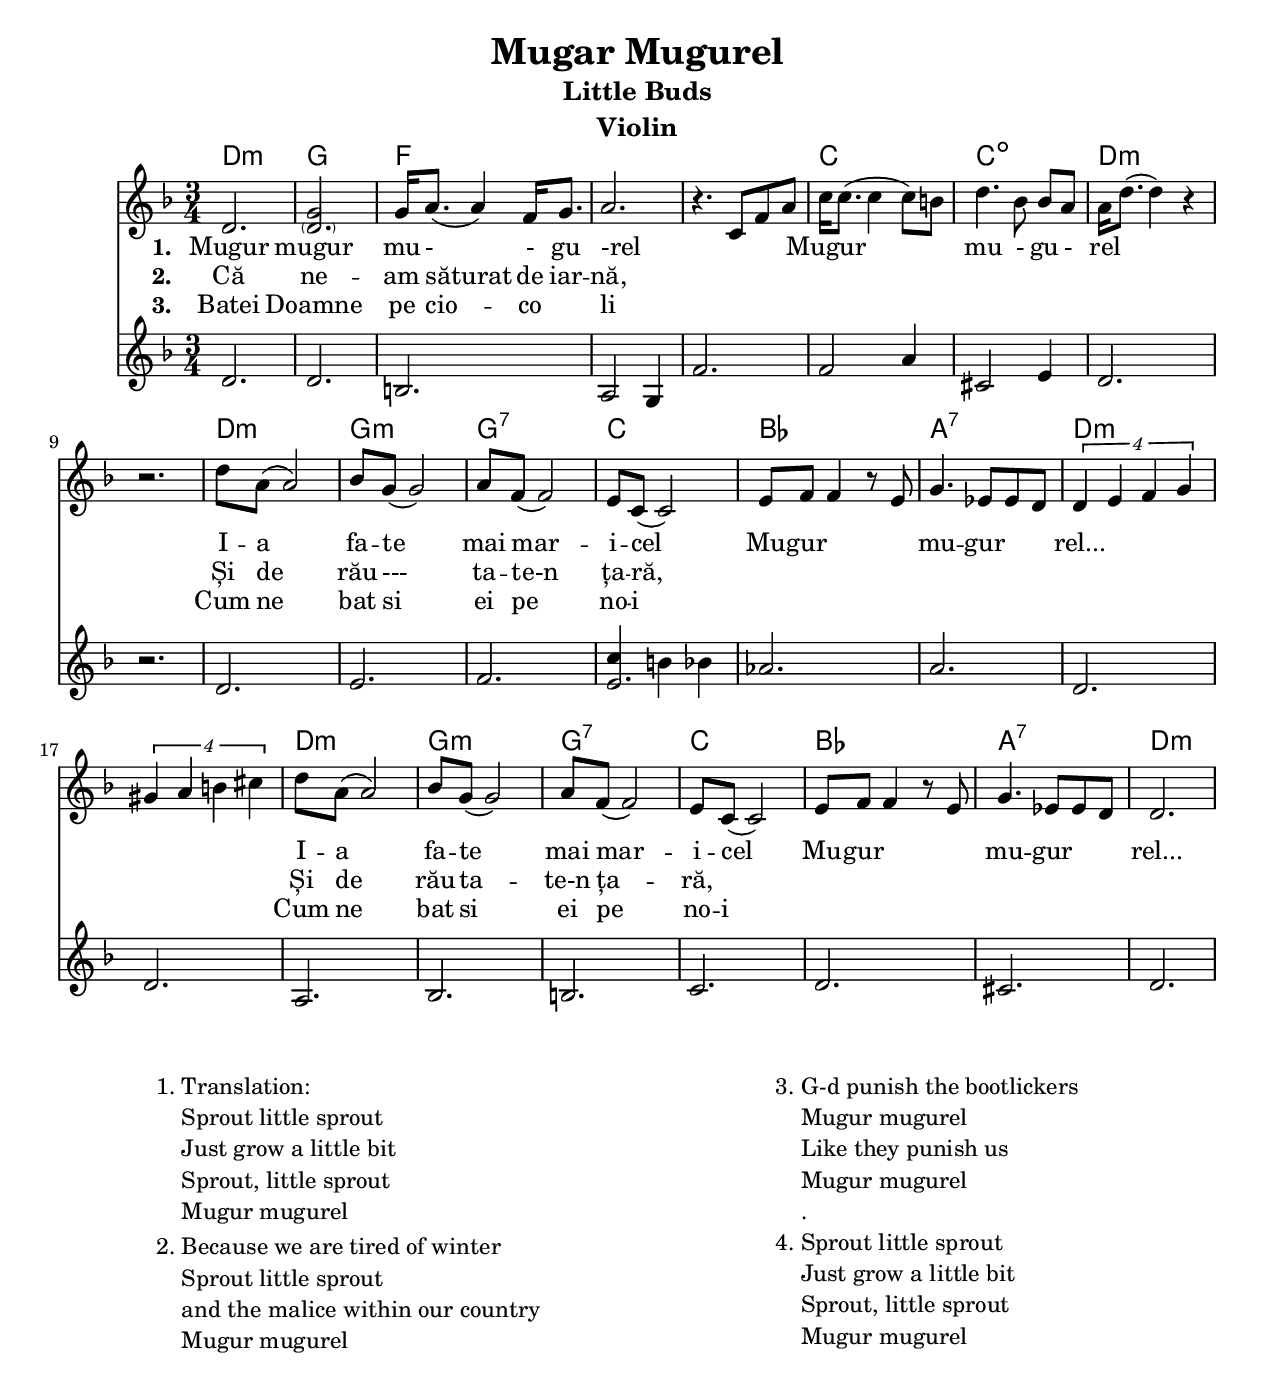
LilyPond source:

\version "2.18.0"
\include "english.ly"
%\pointAndClickOff
\paper{
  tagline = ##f
  print-all-headers = ##t
  #(set-paper-size "letter")
}
date = #(strftime "%d-%m-%Y" (localtime (current-time)))

%\markup{ \italic{ " Updated " \date  }  }

%\markup{ Got something to say? }

global = {
  \clef treble
  \key d \minor
  \time 3/4
  \set Score.markFormatter = #format-mark-box-alphabet
}

%#################################### Melody ########################
melody = \relative c' {
  \global
  %\partial 16*3 a16 d f   %lead in notes

  d2.
  <<\parenthesize d2. g2>>
  g16 a8.(a4) f16 [g8.]|
  a2.

  r4. c,8 f a|
  c16 c8.(c4 c8) [b]|
  d4. bf8 bf [a]
  a16 d8.(d4) r|
  r2.
  %b
  d8 a(a2)
  bf8 g(g2)
  a8 f(f2)
  e8 c(c2)

  e8 f f4 r8 e
  g4. ef8 ef d|
  \tuplet 4/3 {d4 e f g}
  \tuplet 4/3 {gs4 a b cs}

  d8 a(a2)
  bf8 g(g2)
  a8 f(f2)
  e8 c(c2)

  e8 f f4 r8 e|
  g4. ef8 ef d
  d2.  % measure 24
  %r2.

}
%################################# Lyrics #####################
\addlyrics{
  \set stanza = #"1. "
  Mugur mugur mu - - gu -rel
  _ _ _  Mugur \skip2 \skip2  mu -  gu -  rel
  \skip1
  I -- a fa -- te mai mar -- i -- cel
  Mu -- gur \skip2 \skip2  mu -- gur \skip2 \skip2  rel...
  \repeat unfold 7{\skip 2}
  I -- a fa -- te mai mar -- i -- cel
  Mu -- gur \skip2 \skip2  mu -- gur \skip2 \skip2  rel...
}

\addlyrics{
  \set stanza = #"2. "
Că ne -- am săturat de iar -- nă,
\repeat unfold 12{\skip 2}
Și de rău --- ta -- te-n ța -- ră,
\repeat unfold 16{\skip 2}
Și de rău -- ta -- te-n ța -- ră,
}

\addlyrics{
  \set stanza = #"3. "
  Batei Doamne pe cio -- co  \skip 2 li
  \repeat unfold 12{\skip 2}
  Cum ne bat si ei pe no -- i
  \repeat unfold 16{\skip 2}
  Cum ne bat si ei pe no -- i

}

bass = \relative c'{
  \global
  %\clef bass
  d2.
  d2.
  b2.
  a2 g4
  f'2.
  f2 a4
  cs,2 e4
  d2.
  r2.

  d2.
  e2.
  f2.
  <<
    {e2. } %e2 r %   more stuff here
    {c'4 b bf}
  >>
  af2.
  a2.
  d,2.
  d2.
  a2.
  bf2.
  b2.
  c2.
  d2.
  cs2.
  d2.

}



%################################# Chords #######################
harmonies = \chordmode {
  d4*3:m
  g4*3
  f2.*3
  c2.
  c4*3:dim
  %cs2.:7
  d2.:m
  s2.
  %b Ia Fate etc
  d2.:m
  g2.:m
  g2.:7
  c2.
  bf2.
  a2.:7
  d2.*2:m
  d2.:m
  g2.:m
  g2.:7
  c2.
  bf2.
  a2.:7
  d2.:m

}

\score {
  <<
    \new ChordNames {
      \set chordChanges = ##f
      \harmonies
    }
    \new Staff  \melody
    \new Staff  \bass
  >>
  \header{
    title= "Mugar Mugurel"
    subtitle="Little Buds"
    composer= ""
    instrument = "Violin"
    arranger= ""
  }
  \midi{\tempo 4 = 120}
  \layout{indent = 1.0\cm}
}

% more verses:
\markup{}
\markup {
  \fill-line {
    \hspace #0.1 % distance from left margin
    \column {
      \line {
        "1."
        \column {
          "Translation:"
          "Sprout little sprout"
          "Just grow a little bit"
          "Sprout, little sprout"
          "Mugur mugurel"
        }
      }
      \hspace #0.2 % vertical distance between verses
      \line {
        "2."
        \column {
          "Because we are tired of winter"
          "Sprout little sprout"
          "and the malice within our country"
          "Mugur mugurel"
        }
      }

    }
    \hspace #0.1  % horiz. distance between columns
    \column {
      \line {
        "3."
        \column {
          "G-d punish the bootlickers"
          "Mugur mugurel"
          "Like they punish us"
          "Mugur mugurel".
        }
      }
      \hspace #0.2 % distance between verses
      \line {
        "4."
        \column {
          "Sprout little sprout"
          "Just grow a little bit"
          "Sprout, little sprout"
          "Mugur mugurel"
        }
      }

    }
    \hspace #0.1 % distance to right margin
  }
}


%{
http://lyricstranslate.com/en/mugur-mugurel-sprout-you-little-sprout.html
Mugur, mugur, mugurel,
Mugur, mugurel,
Ia fă-te mai măricel,
Mugur, mugurel,
Ia fă-te mai măricel,
Mugur, mugurel.

Că ne-am săturat de iarnă,
Mugur, mugurel,
Și de răutate-n țară,
Mugur, mugurel,
Și de răutate-n țară,
Mugur, mugurel.

Bate-i, Doamne, pe ciocoi,
Mugur, mugurel,
Cum ne bat și ei pe noi,
Mugur, mugurel,
Cum ne bat și ei pe noi,
Mugur, mugurel.

Mugur, mugur, mugurel,
Mugur, mugurel,
Ia fă-te mai măricel,
Mugur, mugurel,
Ia fă-te mai măricel,
Mugur, mugurel.

%}